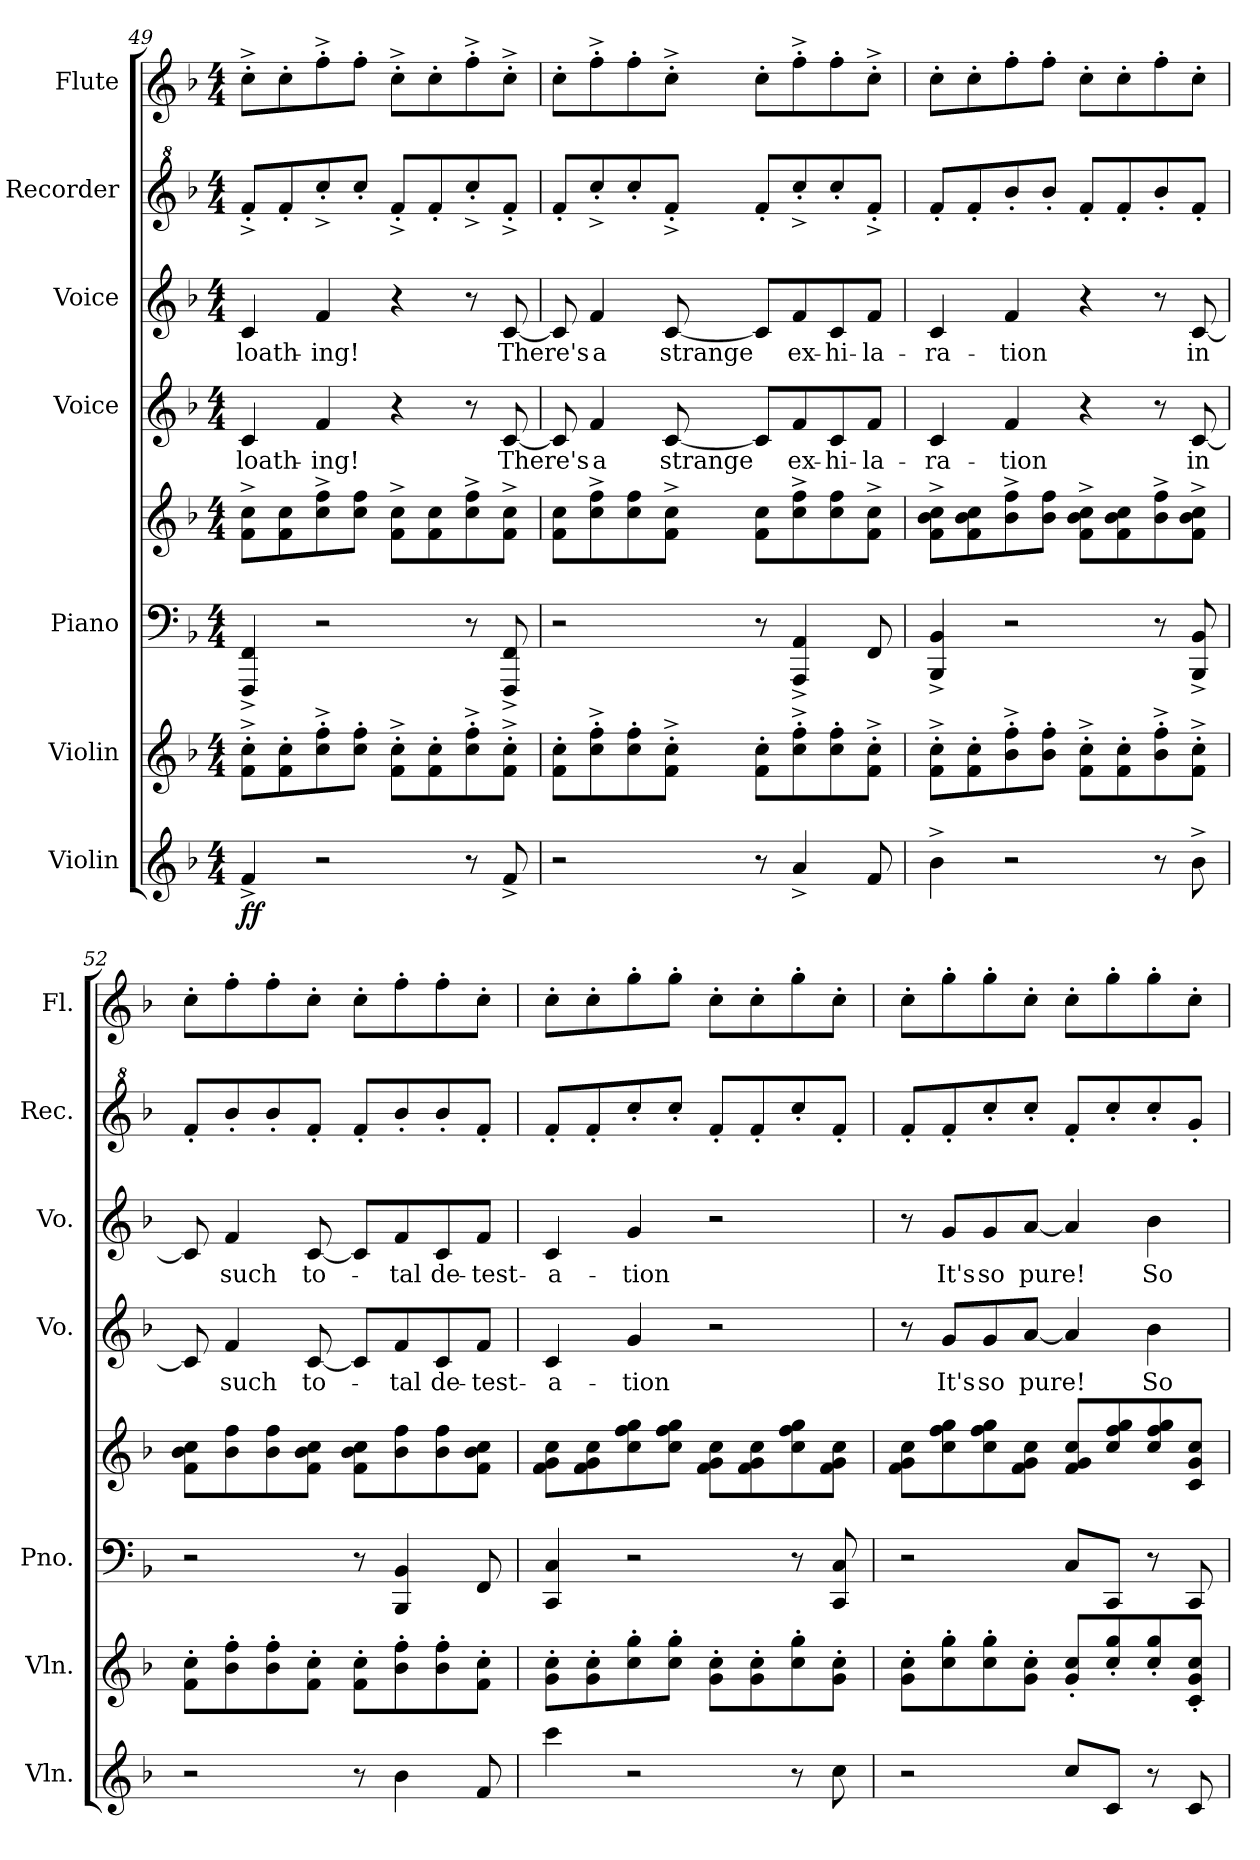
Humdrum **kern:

**kern	**dynam	**kern	**kern	**kern	**kern	**text	**kern	**text	**kern	**kern
*part7	*part7	*part6	*part5	*part5	*part4	*part4	*part3	*part3	*part2	*part1
*staff8	*staff8	*staff7	*staff6	*staff5	*staff4	*staff4	*staff3	*staff3	*staff2	*staff1
*I"Violin	*	*I"Violin	*I"Piano	*	*I"Voice	*	*I"Voice	*	*I"Recorder	*I"Flute
*I'Vln.	*	*I'Vln.	*I'Pno.	*	*I'Vo.	*	*I'Vo.	*	*I'Rec.	*I'Fl.
*clefG2	*	*clefG2	*clefF4	*clefG2	*clefG2	*	*clefG2	*	*clefG^2	*clefG2
*k[b-]	*	*k[b-]	*k[b-]	*k[b-]	*k[b-]	*	*k[b-]	*	*k[b-]	*k[b-]
*M4/4	*	*M4/4	*M4/4	*M4/4	*M4/4	*	*M4/4	*	*M4/4	*M4/4
=49	=49	=49	=49	=49	=49	=49	=49	=49	=49	=49
!	!LO:DY:b	!	!	!	!	!	!	!	!	!
4f^/	ff	8f\^' 8cc\^'L	4FFF/^ 4FF/^	8f\^ 8cc\^L	4c/	loath-	4c/	loath-	8ff^'/L	8cc^'\L
.	.	8f\' 8cc\'	.	8f\ 8cc\	.	.	.	.	8ff'/	8cc'\
2r	.	8cc\^' 8ff\^'	2r	8cc\^ 8ff\^	4f/	-ing!	4f/	-ing!	8ccc^'/	8ff^'\
.	.	8cc\' 8ff\'J	.	8cc\ 8ff\J	.	.	.	.	8ccc'/J	8ff'\J
.	.	8f\^' 8cc\^'L	.	8f\^ 8cc\^L	4r	.	4r	.	8ff^'/L	8cc^'\L
.	.	8f\' 8cc\'	.	8f\ 8cc\	.	.	.	.	8ff'/	8cc'\
8r	.	8cc\^' 8ff\^'	8r	8cc\^ 8ff\^	8r	.	8r	.	8ccc^'/	8ff^'\
8f^/	.	8f\^' 8cc\^'J	8FFF/^ 8FF/^	8f\^ 8cc\^J	[8c/	There's	[8c/	There's	8ff^'/J	8cc^'\J
!!LO:PB:g=z
=50	=50	=50	=50	=50	=50	=50	=50	=50	=50	=50
2r	.	8f\' 8cc\'L	2r	8f\ 8cc\L	8c/]	.	8c/]	.	8ff'/L	8cc'\L
.	.	8cc\^' 8ff\^'	.	8cc\^ 8ff\^	4f/	a	4f/	a	8ccc^'/	8ff^'\
.	.	8cc\' 8ff\'	.	8cc\ 8ff\	.	.	.	.	8ccc'/	8ff'\
.	.	8f\^' 8cc\^'J	.	8f\^ 8cc\^J	[8c/	strange	[8c/	strange	8ff^'/J	8cc^'\J
8r	.	8f\' 8cc\'L	8r	8f\ 8cc\L	8c/L]	.	8c/L]	.	8ff'/L	8cc'\L
4a^/	.	8cc\^' 8ff\^'	4AAA/^ 4AA/^	8cc\^ 8ff\^	8f/	ex-	8f/	ex-	8ccc^'/	8ff^'\
.	.	8cc\' 8ff\'	.	8cc\ 8ff\	8c/	-hi-	8c/	-hi-	8ccc'/	8ff'\
8f/	.	8f\^' 8cc\^'J	8FF/	8f\^ 8cc\^J	8f/J	-la-	8f/J	-la-	8ff^'/J	8cc^'\J
=51	=51	=51	=51	=51	=51	=51	=51	=51	=51	=51
4b-^\	.	8f\^' 8cc\^'L	4BBB-/^ 4BB-/^	8f\^ 8b-\^ 8cc\^L	4c/	-ra-	4c/	-ra-	8ff'/L	8cc'\L
.	.	8f\' 8cc\'	.	8f\ 8b-\ 8cc\	.	.	.	.	8ff'/	8cc'\
2r	.	8b-\^' 8ff\^'	2r	8b-\^ 8ff\^	4f/	-tion	4f/	-tion	8bb-'/	8ff'\
.	.	8b-\' 8ff\'J	.	8b-\ 8ff\J	.	.	.	.	8bb-'/J	8ff'\J
.	.	8f\^' 8cc\^'L	.	8f\^ 8b-\^ 8cc\^L	4r	.	4r	.	8ff'/L	8cc'\L
.	.	8f\' 8cc\'	.	8f\ 8b-\ 8cc\	.	.	.	.	8ff'/	8cc'\
8r	.	8b-\^' 8ff\^'	8r	8b-\^ 8ff\^	8r	.	8r	.	8bb-'/	8ff'\
8b-^\	.	8f\^' 8cc\^'J	8BBB-/^ 8BB-/^	8f\^ 8b-\^ 8cc\^J	[8c/	in	[8c/	in	8ff'/J	8cc'\J
=52	=52	=52	=52	=52	=52	=52	=52	=52	=52	=52
2r	.	8f\' 8cc\'L	2r	8f\ 8b-\ 8cc\L	8c/]	.	8c/]	.	8ff'/L	8cc'\L
.	.	8b-\' 8ff\'	.	8b-\ 8ff\	4f/	such	4f/	such	8bb-'/	8ff'\
.	.	8b-\' 8ff\'	.	8b-\ 8ff\	.	.	.	.	8bb-'/	8ff'\
.	.	8f\' 8cc\'J	.	8f\ 8b-\ 8cc\J	[8c/	to-	[8c/	to-	8ff'/J	8cc'\J
8r	.	8f\' 8cc\'L	8r	8f\ 8b-\ 8cc\L	8c/L]	.	8c/L]	.	8ff'/L	8cc'\L
4b-\	.	8b-\' 8ff\'	4BBB-/ 4BB-/	8b-\ 8ff\	8f/	-tal	8f/	-tal	8bb-'/	8ff'\
.	.	8b-\' 8ff\'	.	8b-\ 8ff\	8c/	de-	8c/	de-	8bb-'/	8ff'\
8f/	.	8f\' 8cc\'J	8FF/	8f\ 8b-\ 8cc\J	8f/J	-test-	8f/J	-test-	8ff'/J	8cc'\J
!!LO:PB:g=z
=53	=53	=53	=53	=53	=53	=53	=53	=53	=53	=53
4ccc\	.	8g\' 8cc\'L	4CC/ 4C/	8f\ 8g\ 8cc\L	4c/	-a-	4c/	-a-	8ff'/L	8cc'\L
.	.	8g\' 8cc\'	.	8f\ 8g\ 8cc\	.	.	.	.	8ff'/	8cc'\
2r	.	8cc\' 8gg\'	2r	8cc\ 8ff\ 8gg\	4g/	-tion	4g/	-tion	8ccc'/	8gg'\
.	.	8cc\' 8gg\'J	.	8cc\ 8ff\ 8gg\J	.	.	.	.	8ccc'/J	8gg'\J
.	.	8g\' 8cc\'L	.	8f\ 8g\ 8cc\L	2r	.	2r	.	8ff'/L	8cc'\L
.	.	8g\' 8cc\'	.	8f\ 8g\ 8cc\	.	.	.	.	8ff'/	8cc'\
8r	.	8cc\' 8gg\'	8r	8cc\ 8ff\ 8gg\	.	.	.	.	8ccc'/	8gg'\
8cc\	.	8g\' 8cc\'J	8CC/ 8C/	8f\ 8g\ 8cc\J	.	.	.	.	8ff'/J	8cc'\J
=54	=54	=54	=54	=54	=54	=54	=54	=54	=54	=54
2r	.	8g\' 8cc\'L	2r	8f\ 8g\ 8cc\L	8r	.	8r	.	8ff'/L	8cc'\L
.	.	8cc\' 8gg\'	.	8cc\ 8ff\ 8gg\	8g/L	It's	8g/L	It's	8ff'/	8gg'\
.	.	8cc\' 8gg\'	.	8cc\ 8ff\ 8gg\	8g/	so	8g/	so	8ccc'/	8gg'\
.	.	8g\' 8cc\'J	.	8f\ 8g\ 8cc\J	[8a/J	pure!	[8a/J	pure!	8ccc'/J	8cc'\J
8cc/L	.	8g/' 8cc/'L	8C/L	8f/ 8g/ 8cc/L	4a/]	.	4a/]	.	8ff'/L	8cc'\L
8c/J	.	8cc/' 8gg/'	8CC/J	8cc/ 8ff/ 8gg/	.	.	.	.	8ccc'/	8gg'\
8r	.	8cc/' 8gg/'	8r	8cc/ 8ff/ 8gg/	4b-\	So	4b-\	So	8ccc'/	8gg'\
8c/	.	8c/' 8g/' 8cc/'J	8CC/	8c/ 8g/ 8cc/J	.	.	.	.	8gg'/J	8cc'\J
=	=	=	=	=	=	=	=	=	=	=
*-	*-	*-	*-	*-	*-	*-	*-	*-	*-	*-
